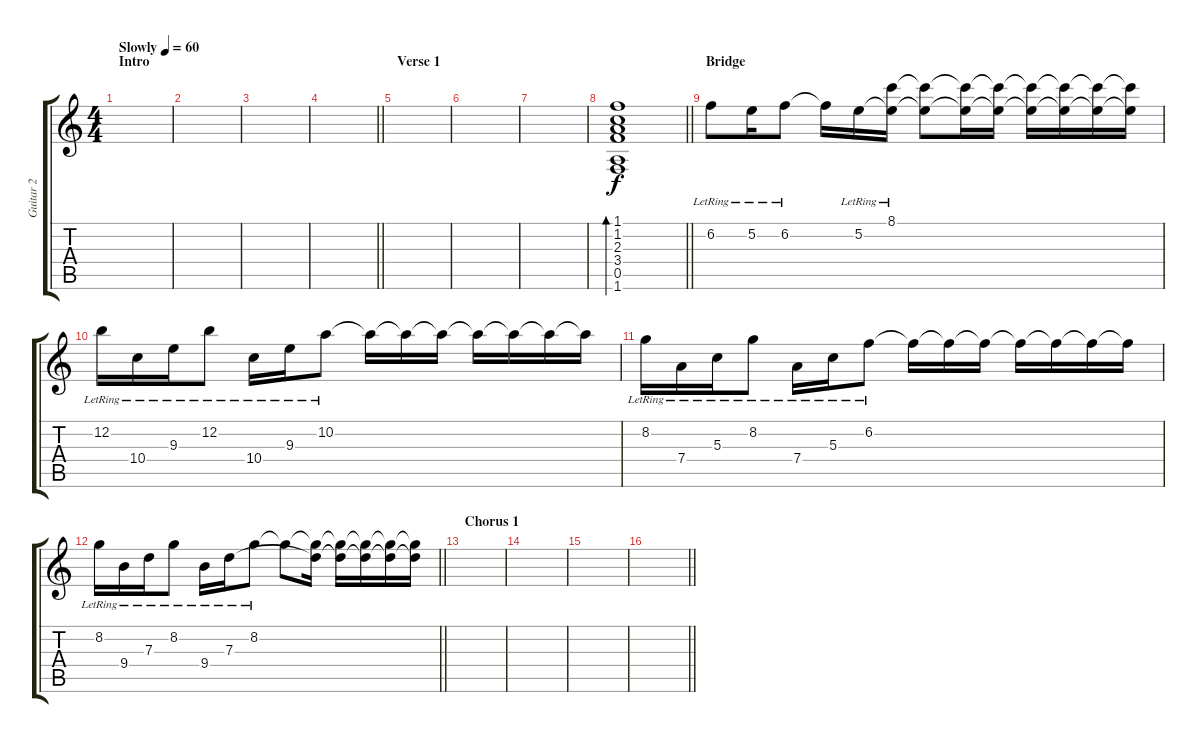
\track ("Guitar 2" "Guitar 2") {instrument acousticguitarsteel}
\staff {score tabs}
\tuning (E4 B3 G3 D3 A2 E2) {hide}
\ts (4 4)
\section ("" "Intro")
\tempo (60 "Slowly")
\clef g2
\ks c
|
|
|
\barLineRight lightlight
|
\section ("" "Verse 1")
|
|
|
\barLineRight lightlight
(1.1 1.2 2.3 3.4 0.5 1.6).1{bd 120} |
\section ("" "Bridge")
6.2{lr}.8{volume 14} 5.2{lr}.16 6.2{lr}.8 6.2{t}.16 5.2{lr}.16 (8.1{lr} 5.2{t}).16 (8.1{t} 5.2{t}).8 (8.1{t} 5.2{t}).16 (8.1{t} 5.2{t}).16 (8.1{t} 5.2{t}).16 (8.1{t} 5.2{t}).16 (8.1{t} 5.2{t}).16 (8.1{t} 5.2{t}).16 |
12.2{lr}.16 10.4{lr}.16 9.3{lr}.16 12.2{lr}.8 10.4{lr}.16 9.3{lr}.16 10.2{lr}.8 10.2{t}.16 10.2{t}.16 10.2{t}.16 10.2{t}.16 10.2{t}.16 10.2{t}.16 10.2{t}.16 |
8.2{lr}.16 7.4{lr}.16 5.3{lr}.16 8.2{lr}.8 7.4{lr}.16 5.3{lr}.16 6.2{lr}.8 6.2{t}.16 6.2{t}.16 6.2{t}.16 6.2{t}.16 6.2{t}.16 6.2{t}.16 6.2{t}.16 |
\barLineRight lightlight
8.2{lr}.16 9.4{lr}.16 7.3{lr}.16 8.2{lr}.8 9.4{lr}.16 7.3{lr}.16 8.2{lr}.8 8.2{t}.8 (8.2{t} 7.3{t}).16 (8.2{t} 7.3{t}).16 (8.2{t} 7.3{t}).16 (8.2{t} 7.3{t}).16 (8.2{t} 7.3{t}).16 |
\section ("" "Chorus 1")
|
|
|
\barLineRight lightlight
